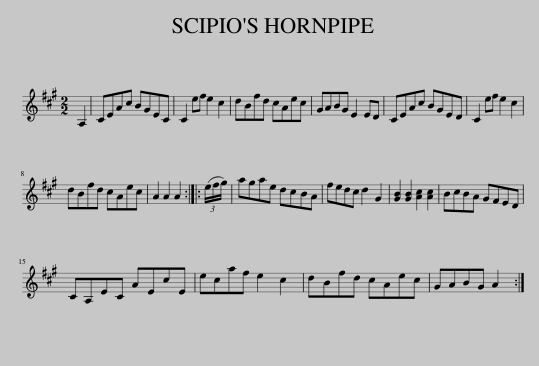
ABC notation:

X:1
L:1/8
M:2/2
I:linebreak $
K:A
V:1 treble
V:1
 A,2 | CEAc BGEC | C2 ef e2 c2 | dBfd cAec | GABG E2 ED | %5
 CEAc BGED | C2 ef e2 c2 |$ dBfd cAec | A2 A2 A2 :: (3(e/f/g/) | %10
 agae dcBA | fedc d2 G2 | [GB]2 [GB]2 [Ac]2 [Ac]2 | BcBA GFED |$ CA,EC AEcE | %15
 ecaf e2 c2 | dBfd cAec | GABG A2 :| %18
